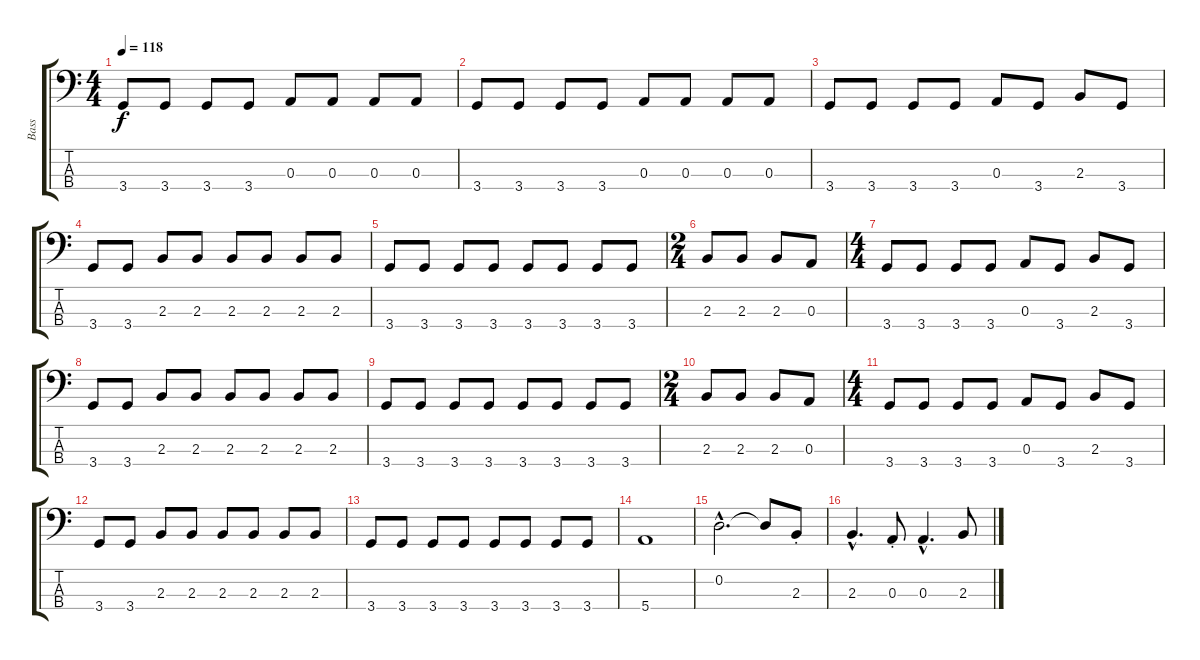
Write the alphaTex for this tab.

\track ("Bass" "Bass") {instrument electricbassfinger}
\staff {score tabs}
\tuning (G2 D2 A1 E1) {hide}
\ts (4 4)
\tempo 118
\clef f4
\ks c
3.4.8{dy f} 3.4.8 3.4.8 3.4.8 0.3.8 0.3.8 0.3.8 0.3.8 |
3.4.8 3.4.8 3.4.8 3.4.8 0.3.8 0.3.8 0.3.8 0.3.8 |
3.4.8 3.4.8 3.4.8 3.4.8 0.3.8 3.4.8 2.3.8 3.4.8 |
3.4.8 3.4.8 2.3.8 2.3.8 2.3.8 2.3.8 2.3.8 2.3.8 |
3.4.8 3.4.8 3.4.8 3.4.8 3.4.8 3.4.8 3.4.8 3.4.8 |
\ts (2 4)
2.3.8 2.3.8 2.3.8 0.3.8 |
\ts (4 4)
3.4.8 3.4.8 3.4.8 3.4.8 0.3.8 3.4.8 2.3.8 3.4.8 |
3.4.8 3.4.8 2.3.8 2.3.8 2.3.8 2.3.8 2.3.8 2.3.8 |
3.4.8 3.4.8 3.4.8 3.4.8 3.4.8 3.4.8 3.4.8 3.4.8 |
\ts (2 4)
2.3.8 2.3.8 2.3.8 0.3.8 |
\ts (4 4)
3.4.8 3.4.8 3.4.8 3.4.8 0.3.8 3.4.8 2.3.8 3.4.8 |
3.4.8 3.4.8 2.3.8 2.3.8 2.3.8 2.3.8 2.3.8 2.3.8 |
3.4.8 3.4.8 3.4.8 3.4.8 3.4.8 3.4.8 3.4.8 3.4.8 |
5.4.1 |
0.2{hac}.2{d} 0.2{t}.8 2.3{st}.8 |
2.3{hac}.4{d} 0.3{st}.8 0.3{hac}.4{d} 2.3.8
